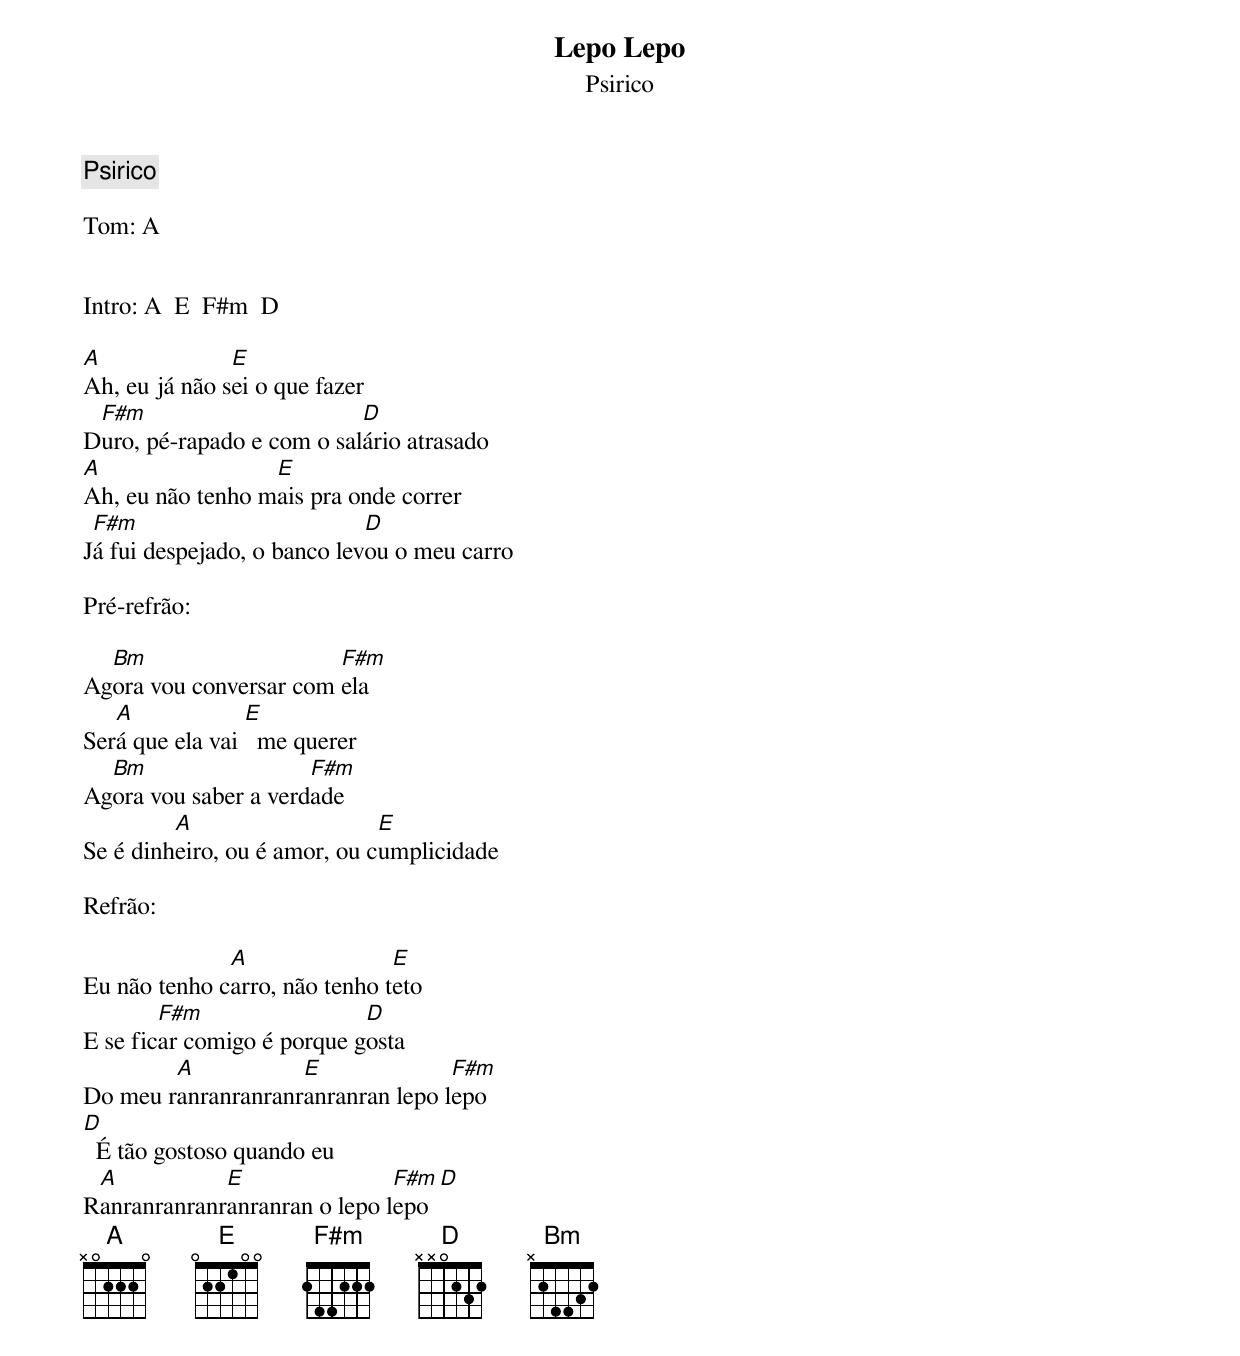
Lepo Lepo
Psirico
Psirico

Tom: A


Intro: A  E  F#m  D

A              E
Ah, eu já não sei o que fazer
 F#m                       D
Duro, pé-rapado e com o salário atrasado
A                 E
Ah, eu não tenho mais pra onde correr
 F#m                         D
Já fui despejado, o banco levou o meu carro

Pré-refrão:

  Bm                    F#m
Agora vou conversar com ela
   A             E
Será que ela vai   me querer
  Bm                  F#m
Agora vou saber a verdade
         A                    E
Se é dinheiro, ou é amor, ou cumplicidade

Refrão:

              A                E
Eu não tenho carro, não tenho teto
        F#m                 D
E se ficar comigo é porque gosta
        A           E              F#m
Do meu ranranranranranranran lepo lepo
D
  É tão gostoso quando eu
 A           E                F#m  D
Ranranranranranranran o lepo lepo
